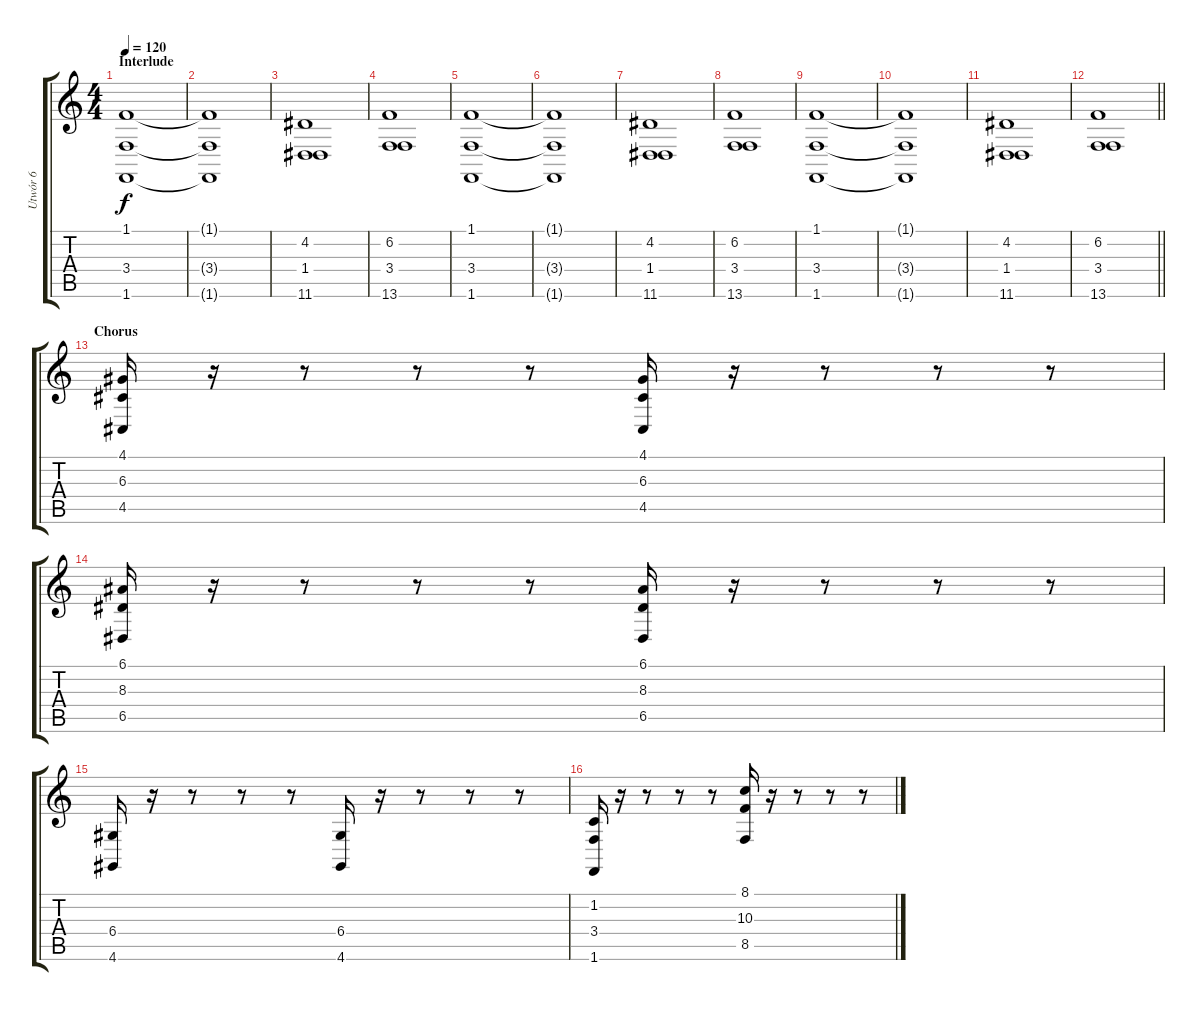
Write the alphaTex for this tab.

\track ("Utwór 6" "Utwór 6") {instrument tremolostrings}
\staff {score tabs}
\tuning (E4 B3 G3 D3 A2 E2) {hide}
\ts (4 4)
\section ("" "Interlude")
\tempo 120
\clef g2
\ks c
(1.1 3.4 1.6).1{dy f} |
(1.1{t} 3.4{t} 1.6{t}).1 |
(4.2 1.4 11.6).1 |
(6.2 3.4 13.6).1 |
(1.1 3.4 1.6).1 |
(1.1{t} 3.4{t} 1.6{t}).1 |
(4.2 1.4 11.6).1 |
(6.2 3.4 13.6).1 |
(1.1 3.4 1.6).1 |
(1.1{t} 3.4{t} 1.6{t}).1 |
(4.2 1.4 11.6).1 |
\barLineRight lightlight
(6.2 3.4 13.6).1 |
\section ("" "Chorus")
(4.1 6.3 4.5).16 r.16 r.8 r.8 r.8 (4.1 6.3 4.5).16 r.16 r.8 r.8 r.8 |
(6.1 8.3 6.5).16 r.16 r.8 r.8 r.8 (6.1 8.3 6.5).16 r.16 r.8 r.8 r.8 |
(6.4 4.6).16 r.16 r.8 r.8 r.8 (6.4 4.6).16 r.16 r.8 r.8 r.8 |
(1.2 3.4 1.6).16 r.16 r.8 r.8 r.8 (8.1 10.3 8.5).16 r.16 r.8 r.8 r.8
